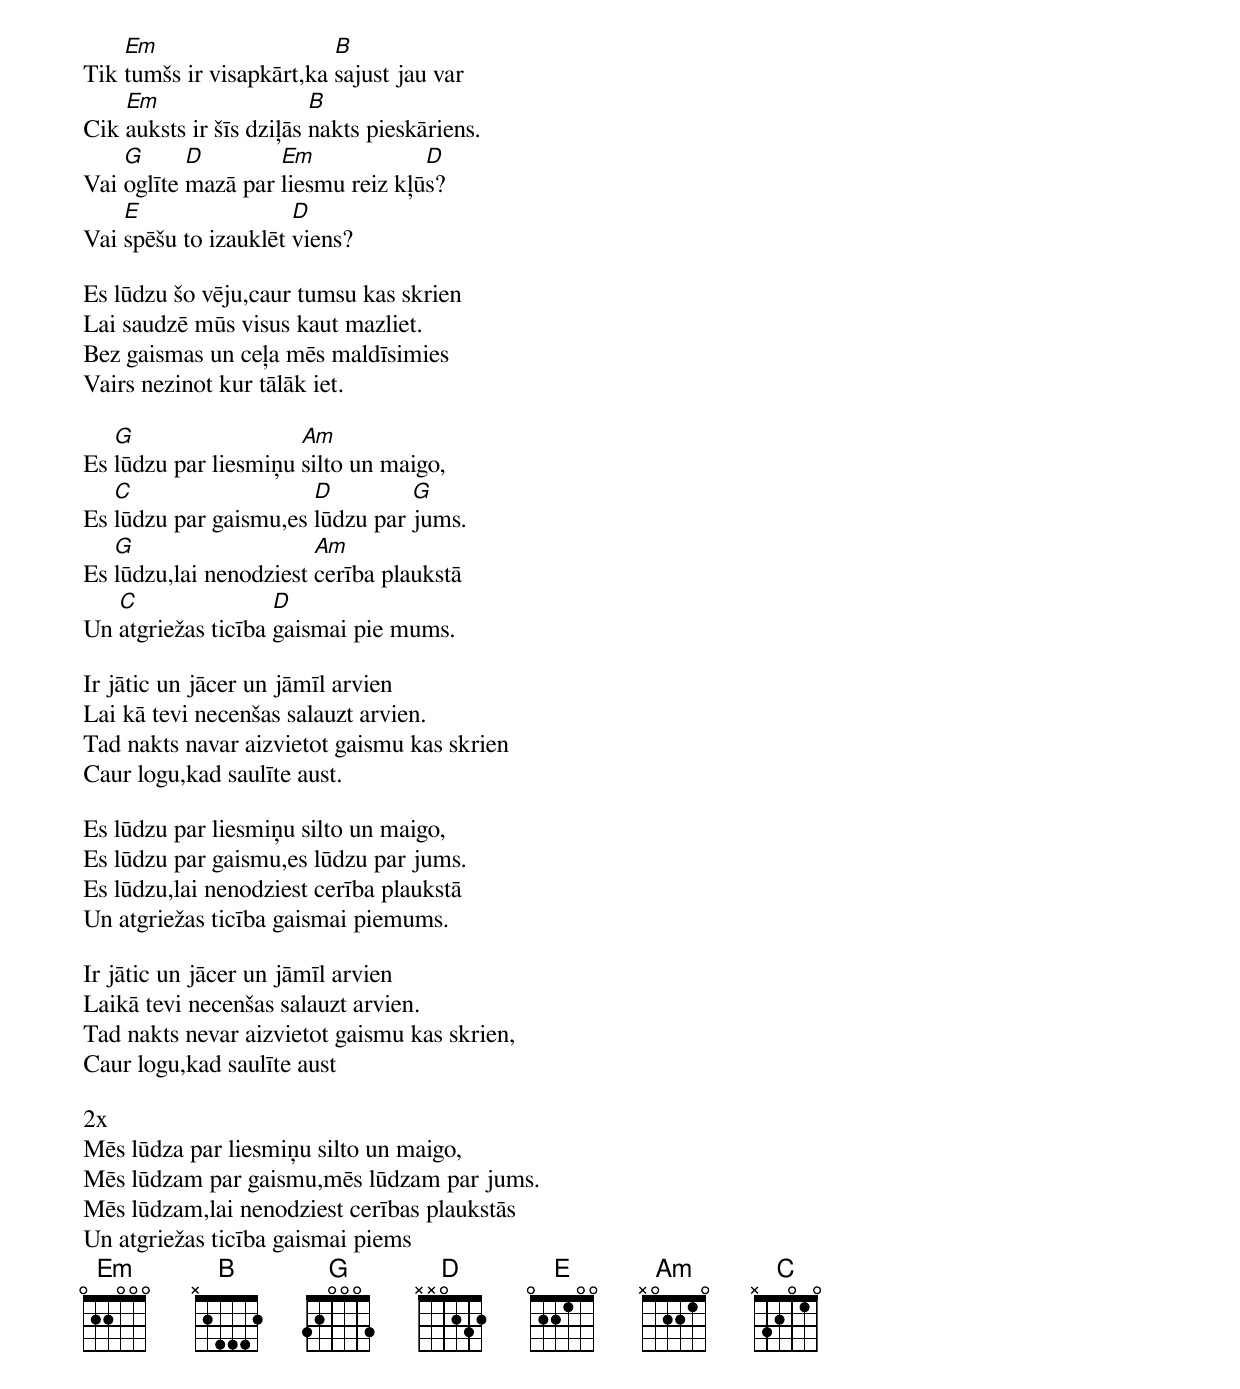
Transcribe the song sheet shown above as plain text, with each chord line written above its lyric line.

    Em                    B
Tik tumšs ir visapkārt,ka sajust jau var
    Em                   B
Cik auksts ir šīs dziļās nakts pieskāriens.
    G      D        Em             D
Vai oglīte mazā par liesmu reiz kļūs?
    E                 D
Vai spēšu to izauklēt viens?

Es lūdzu šo vēju,caur tumsu kas skrien
Lai saudzē mūs visus kaut mazliet.
Bez gaismas un ceļa mēs maldīsimies
Vairs nezinot kur tālāk iet.

   G                  Am
Es lūdzu par liesmiņu silto un maigo,
   C                   D         G
Es lūdzu par gaismu,es lūdzu par jums.
   G                    Am
Es lūdzu,lai nenodziest cerība plaukstā
   C                D
Un atgriežas ticība gaismai pie mums.

Ir jātic un jācer un jāmīl arvien
Lai kā tevi necenšas salauzt arvien.
Tad nakts navar aizvietot gaismu kas skrien
Caur logu,kad saulīte aust.

Es lūdzu par liesmiņu silto un maigo,
Es lūdzu par gaismu,es lūdzu par jums.
Es lūdzu,lai nenodziest cerība plaukstā
Un atgriežas ticība gaismai piemums.

Ir jātic un jācer un jāmīl arvien
Laikā tevi necenšas salauzt arvien.
Tad nakts nevar aizvietot gaismu kas skrien,
Caur logu,kad saulīte aust

2x
Mēs lūdza par liesmiņu silto un maigo,
Mēs lūdzam par gaismu,mēs lūdzam par jums.
Mēs lūdzam,lai nenodziest cerības plaukstās
Un atgriežas ticība gaismai piems
